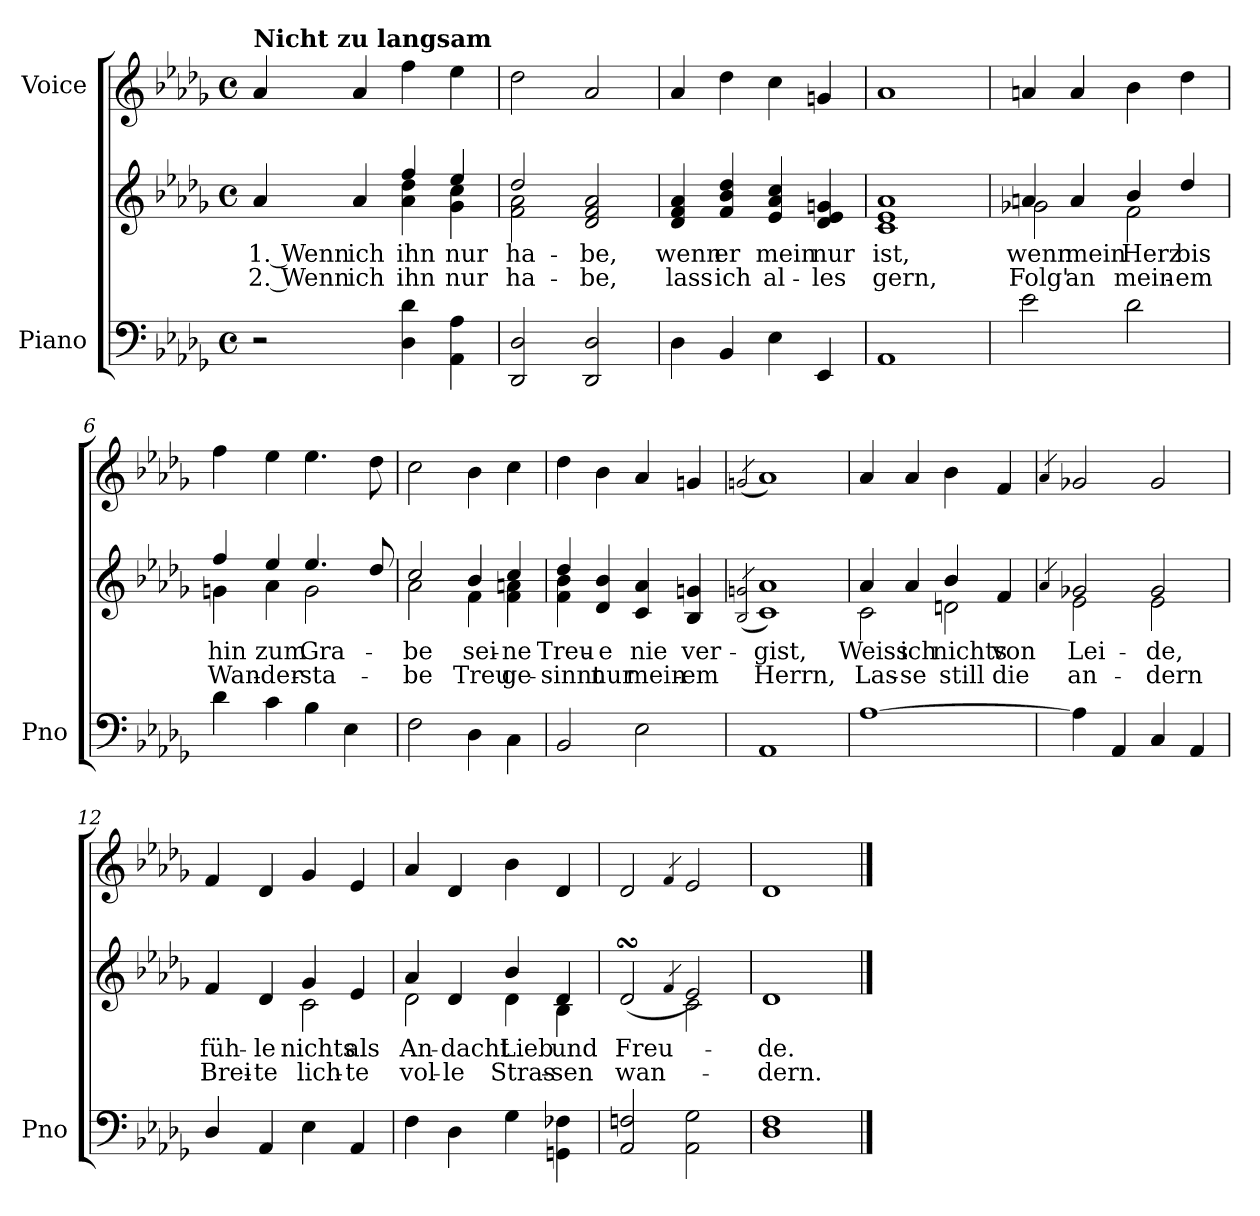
**kern	**kern	**text	**text	**kern
*part2	*part2	*part2	*part2	*part1
*staff3	*staff2	*staff2	*staff2	*staff1
*I"Piano	*	*	*	*I"Voice
*I'Pno	*	*	*	*
*	*	*	*	*stria5
*clefF4	*clefG2	*	*	*clefG2
*k[b-e-a-d-g-]	*k[b-e-a-d-g-]	*	*	*k[b-e-a-d-g-]
*M4/4	*M4/4	*	*	*M4/4
*met(c)	*met(c)	*	*	*met(c)
=1	=1	=1	=1	=1
!	!	!	!	!LO:TX:a:B:t=Nicht zu langsam
!	!	!LO:LY:b	!LO:LY:b	!
*	*^	*	*	*
2r	4a-/	2ryy	1. Wenn	2. Wenn	4a-
!	!	!	!LO:LY:b	!LO:LY:b	!
.	4a-/	.	ich	ich	4a-
!	!	!	!LO:LY:b	!LO:LY:b	!
4D-\ 4d-\	4ff/	4a-\ 4dd-\	ihn	ihn	4ff
!	!	!	!LO:LY:b	!LO:LY:b	!
4AA-\ 4A-\	4ee-/	4g-\ 4cc\	nur	nur	4ee-
=2	=2	=2	=2	=2	=2
!	!	!	!LO:LY:b	!LO:LY:b	!
2DD-/ 2D-/	2dd-/	2f\ 2a-\	ha-	ha-	2dd-
!	!	!	!LO:LY:b	!LO:LY:b	!
2DD-/ 2D-/	2d-/ 2f/ 2a-/	2ryy	-be,	-be,	2a-
=3	=3	=3	=3	=3	=3
!	!	!	!LO:LY:b	!LO:LY:b	!
*	*v	*v	*	*	*
4D-\	4d-/ 4f/ 4a-/	wenn	lass	4a-
!	!	!LO:LY:b	!LO:LY:b	!
4BB-/	4f/ 4b-/ 4dd-/	er	ich	4dd-
!	!	!LO:LY:b	!LO:LY:b	!
4E-\	4e-/ 4a-/ 4cc/	mein	al-	4cc
!	!	!LO:LY:b	!LO:LY:b	!
4EE-/	4d-/ 4e-/ 4gn/	nur	-les	4gn
=4	=4	=4	=4	=4
!	!	!LO:LY:b	!LO:LY:b	!
1AA-	1c 1e- 1a-	ist,	gern,	1a-
=5	=5	=5	=5	=5
!	!	!LO:LY:b	!LO:LY:b	!
*	*^	*	*	*
2e-\	4an/	2g-X\	wenn	Folg'	4an
!	!	!	!LO:LY:b	!LO:LY:b	!
.	4a/	.	mein	an	4a
!	!	!	!LO:LY:b	!LO:LY:b	!
2d-\	4b-/	2f\	Herz	mein-	4b-
!	!	!	!LO:LY:b	!LO:LY:b	!
.	4dd-/	.	bis	-em	4dd-
!!LO:LB:g=z
=6	=6	=6	=6	=6	=6
!	!	!	!LO:LY:b	!LO:LY:b	!
4d-\	4ff/	4gn\	hin	Wan-	4ff
!	!	!	!LO:LY:b	!LO:LY:b	!
4c\	4ee-/	4a-\	zum	-der-	4ee-
!	!	!	!LO:LY:b	!LO:LY:b	!
4B-\	4.ee-/	2g\	Gra-	-sta-	4.ee-
4E-\	.	.	.	.	.
.	8dd-/	.	.	.	8dd-
=7	=7	=7	=7	=7	=7
!	!	!	!LO:LY:b	!LO:LY:b	!
2F\	2cc/	2a-\	-be	-be	2cc
!	!	!	!LO:LY:b	!LO:LY:b	!
4D-\	4b-/	4f\	sei-	Treu	4b-
!	!	!	!LO:LY:b	!LO:LY:b	!
4C\	4cc/	4f\ 4an\	-ne	ge-	4cc
=8	=8	=8	=8	=8	=8
!	!	!	!LO:LY:b	!LO:LY:b	!
2BB-/	4dd-/	4f\ 4b-\	Treu-	-sinnt	4dd-
!	!	!	!LO:LY:b	!LO:LY:b	!
.	4d-/ 4b-/	4ryy	-e	nur	4b-
!	!	!	!LO:LY:b	!LO:LY:b	!
2E-\	4c/ 4a-/	2ryy	nie	mein-	4a-
!	!	!	!LO:LY:b	!LO:LY:b	!
.	4B-/ 4gn/	.	ver-	-em	4gn
*	*v	*v	*	*	*
=9	=9	=9	=9	=9
!	!	!	!	!LO:N:head=open
.	(2qB-/ 2qgn/	.	.	(4qgn
!	!	!LO:LY:b	!LO:LY:b	!
1AA-	1c 1a-)	-gist,	Herrn,	1a-)
=10	=10	=10	=10	=10
!	!	!LO:LY:b	!LO:LY:b	!
*	*^	*	*	*
[1A-	4a-/	2c\	Weiss	Las-	4a-
!	!	!	!LO:LY:b	!LO:LY:b	!
.	4a-/	.	ich	-se	4a-
!	!	!	!LO:LY:b	!LO:LY:b	!
.	4b-/	2dn\	nichts	still	4b-
!	!	!	!LO:LY:b	!LO:LY:b	!
.	4f/	.	von	die	4f
!!LO:LB:g=z
=11	=11	=11	=11	=11	=11
.	4qa-/	.	.	.	4qa-
!	!	!	!LO:LY:b	!LO:LY:b	!
4A-\]	2g-X/	2e-\	Lei-	an-	2g-X
4AA-/	.	.	.	.	.
!	!	!	!LO:LY:b	!LO:LY:b	!
4C/	2g-/	2e-\	-de,	-dern	2g-
4AA-/	.	.	.	.	.
=12	=12	=12	=12	=12	=12
!	!	!	!LO:LY:b	!LO:LY:b	!
4D-/	4f/	2ryy	füh-	Brei-	4f
!	!	!	!LO:LY:b	!LO:LY:b	!
4AA-/	4d-/	.	le	-te	4d-
!	!	!	!LO:LY:b	!LO:LY:b	!
4E-\	4g-/	2c\	nichts	lich-	4g-
!	!	!	!LO:LY:b	!LO:LY:b	!
4AA-/	4e-/	.	als	-te	4e-
=13	=13	=13	=13	=13	=13
!	!	!	!LO:LY:b	!LO:LY:b	!
4F\	4a-/	2d-\	An-	vol-	4a-
!	!	!	!LO:LY:b	!LO:LY:b	!
4D-\	4d-/	.	-dacht	-le	4d-
!	!	!	!LO:LY:b	!LO:LY:b	!
4G-\	4b-/	4d-\	Lieb	Stras-	4b-
!	!	!	!LO:LY:b	!LO:LY:b	!
4GGn\ 4F-X\	4d-/	4B-\	und	-sen	4d-
=14	=14	=14	=14	=14	=14
!	!	!	!LO:LY:b	!LO:LY:b	!
2AA-/ 2Fn/	(2d-sSSs/	2ryy	Freu-	wan-	2d-
.	4qf/	.	.	.	4qf
2AA-\ 2G-\	2e-/)	2c\	.	.	2e-
=15	=15	=15	=15	=15	=15
!	!	!	!LO:LY:b	!LO:LY:b	!
*	*v	*v	*	*	*
1D- 1F	1d-	-de.	-dern.	1d-
==	==	==	==	==
*-	*-	*-	*-	*-
